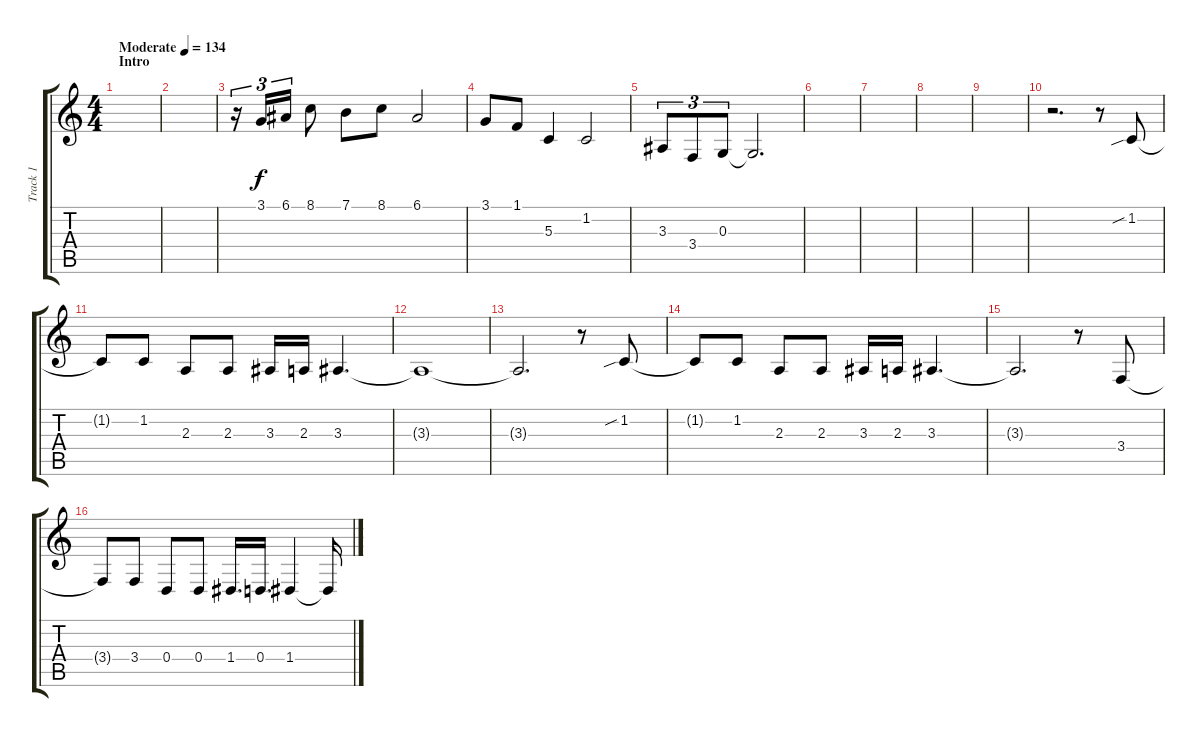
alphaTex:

\track ("Track 1" "Track 1") {instrument synthbrass2}
\staff {score tabs}
\tuning (E4 B3 G3 D3 A2 E2) {hide}
\ts (4 4)
\section ("" "Intro")
\tempo (134 "Moderate")
\clef g2
\ks c
|
|
r.16{tu (3 2)} 3.1.16{tu (3 2)} 6.1.16{tu (3 2)} 8.1.8 7.1.8 8.1.8 6.1.2 |
3.1.8 1.1.8 5.3.4 1.2.2 |
3.3.8{tu (3 2)} 3.4.8{tu (3 2)} 0.3.8{tu (3 2)} 0.3{t}.2{d} |
|
|
|
|
r.2{d} r.8 1.2{sib}.8 |
1.2{t}.8 1.2.8 2.3.8 2.3.8 3.3.16 2.3.16 3.3.4{d} |
3.3{t}.1 |
3.3{t}.2{d} r.8 1.2{sib}.8 |
1.2{t}.8 1.2.8 2.3.8 2.3.8 3.3.16 2.3.16 3.3.4{d} |
3.3{t}.2{d} r.8 3.4.8 |
3.4{t}.8 3.4.8 0.4.8 0.4.8 1.4.16{d} 0.4.16{d} 1.4.4 1.4{t}.16
